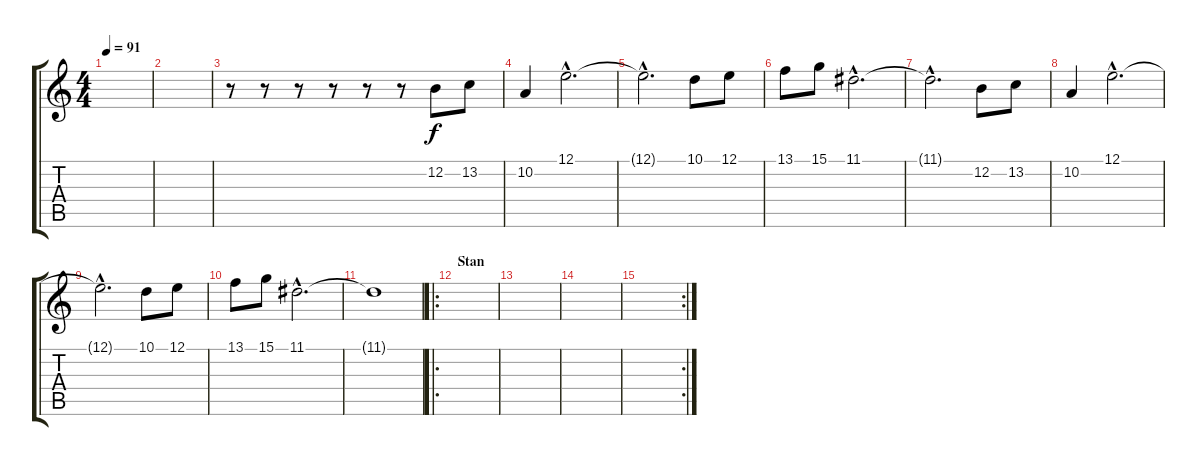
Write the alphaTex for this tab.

\track "" {instrument ocarina}
\staff {score tabs}
\tuning (E4 B3 G3 D3 A2 E2) {hide}
\ts (4 4)
\tempo 91
\clef g2
\ks c
|
|
r.8 r.8 r.8 r.8 r.8 r.8 12.2.8 13.2.8 |
10.2.4 12.1{hac}.2{d} |
12.1{hac t}.2{d} 10.1.8 12.1.8 |
13.1.8 15.1.8 11.1{hac}.2{d} |
11.1{hac t}.2{d} 12.2.8 13.2.8 |
10.2.4 12.1{hac}.2{d} |
12.1{hac t}.2{d} 10.1.8 12.1.8 |
13.1.8 15.1.8 11.1{hac}.2{d} |
11.1{t}.1 |
\ro
\section ("" "Stan")
|
|
|
\rc 2
